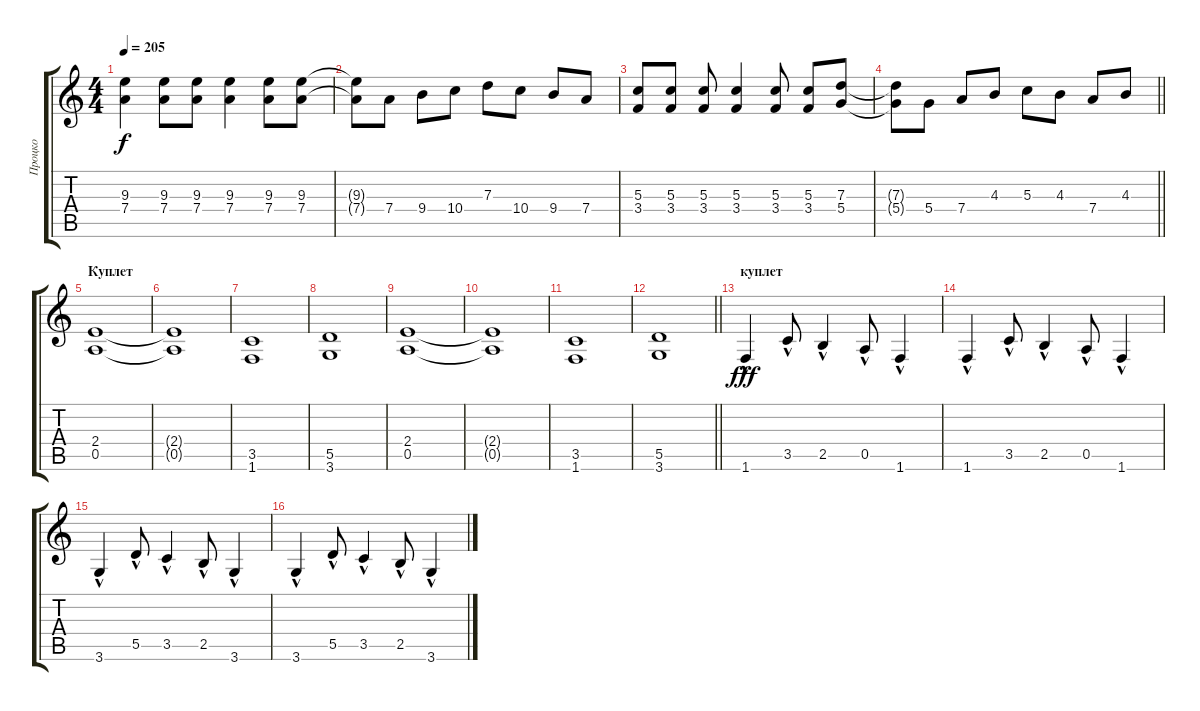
\track ("Процко" "Процко") {instrument distortionguitar}
\staff {score tabs}
\tuning (E4 B3 G3 D3 A2 E2) {hide}
\ts (4 4)
\tempo 205
\clef g2
\ks c
(9.3 7.4).4{dy f} (9.3 7.4).8 (9.3 7.4).8 (9.3 7.4).4 (9.3 7.4).8 (9.3 7.4).8 |
(9.3{t} 7.4{t}).8 7.4.8 9.4.8 10.4.8 7.3.8 10.4.8 9.4.8 7.4.8 |
(5.3 3.4).8 (5.3 3.4).8 (5.3 3.4).8 (5.3 3.4).4 (5.3 3.4).8 (5.3 3.4).8 (7.3 5.4).8 |
\barLineRight lightlight
(7.3{t} 5.4{t}).8 5.4.8 7.4.8 4.3.8 5.3.8 4.3.8 7.4.8 4.3.8 |
\section ("" "Куплет")
(2.4 0.5).1 |
(2.4{t} 0.5{t}).1 |
(3.5 1.6).1 |
(5.5 3.6).1 |
(2.4 0.5).1 |
(2.4{t} 0.5{t}).1 |
(3.5 1.6).1 |
\barLineRight lightlight
(5.5 3.6).1 |
\section ("" "куплет")
1.6{hac}.4{dy fff} 3.5{hac}.8 2.5{hac}.4 0.5{hac}.8 1.6{hac}.4 |
1.6{hac}.4 3.5{hac}.8 2.5{hac}.4 0.5{hac}.8 1.6{hac}.4 |
3.6{hac}.4 5.5{hac}.8 3.5{hac}.4 2.5{hac}.8 3.6{hac}.4 |
3.6{hac}.4 5.5{hac}.8 3.5{hac}.4 2.5{hac}.8 3.6{hac}.4
